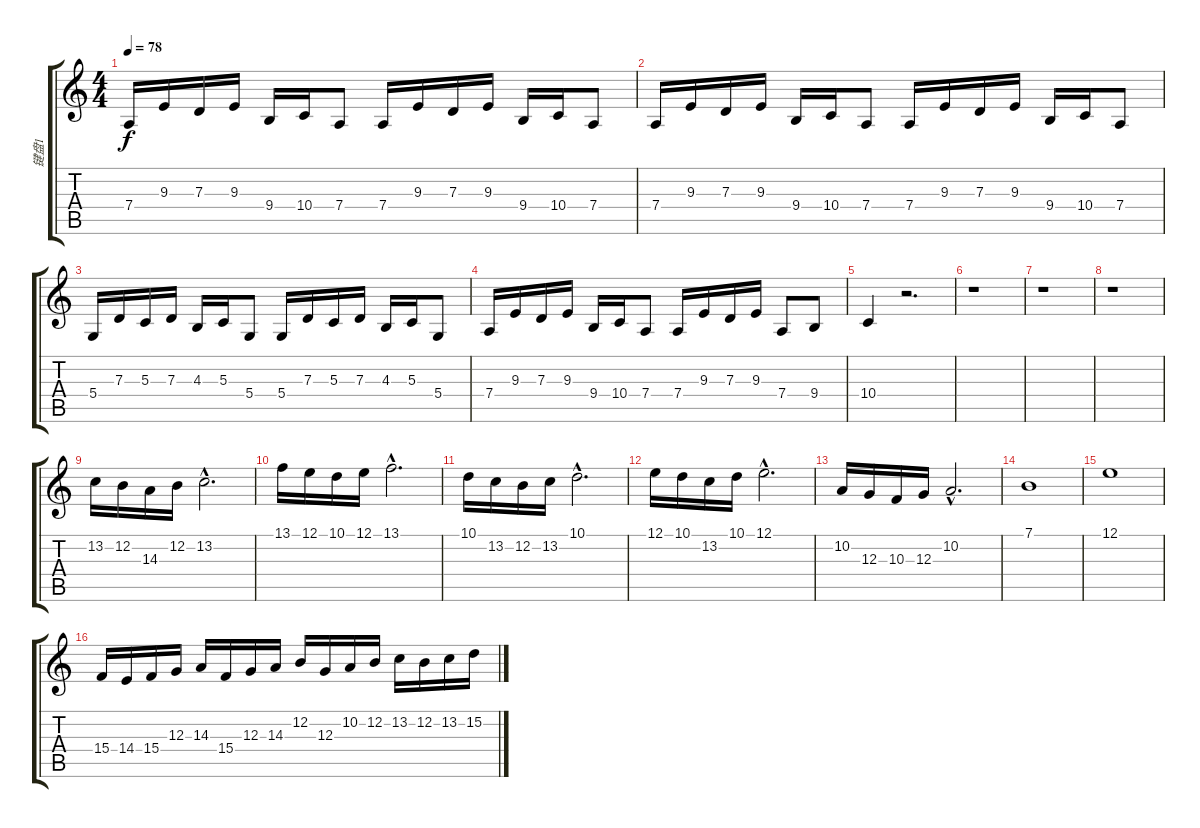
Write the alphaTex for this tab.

\track ("键盘1" "键盘1") {instrument stringensemble1}
\staff {score tabs}
\tuning (E4 B3 G3 D3 A2 E2) {hide}
\ts (4 4)
\tempo 78
\clef g2
\ks c
7.4.16{dy f} 9.3.16 7.3.16 9.3.16 9.4.16 10.4.16 7.4.8 7.4.16 9.3.16 7.3.16 9.3.16 9.4.16 10.4.16 7.4.8 |
7.4.16 9.3.16 7.3.16 9.3.16 9.4.16 10.4.16 7.4.8 7.4.16 9.3.16 7.3.16 9.3.16 9.4.16 10.4.16 7.4.8 |
5.4.16 7.3.16 5.3.16 7.3.16 4.3.16 5.3.16 5.4.8 5.4.16 7.3.16 5.3.16 7.3.16 4.3.16 5.3.16 5.4.8 |
7.4.16 9.3.16 7.3.16 9.3.16 9.4.16 10.4.16 7.4.8 7.4.16 9.3.16 7.3.16 9.3.16 7.4.8 9.4.8 |
10.4.4 r.2{d} |
r.1 |
r.1 |
r.1 |
13.2.16 12.2.16 14.3.16 12.2.16 13.2{hac}.2{d} |
13.1.16 12.1.16 10.1.16 12.1.16 13.1{hac}.2{d} |
10.1.16 13.2.16 12.2.16 13.2.16 10.1{hac}.2{d} |
12.1.16 10.1.16 13.2.16 10.1.16 12.1{hac}.2{d} |
10.2.16 12.3.16 10.3.16 12.3.16 10.2{hac}.2{d} |
7.1.1 |
12.1.1 |
15.4.16 14.4.16 15.4.16 12.3.16 14.3.16 15.4.16 12.3.16 14.3.16 12.2.16 12.3.16 10.2.16 12.2.16 13.2.16 12.2.16 13.2.16 15.2.16
